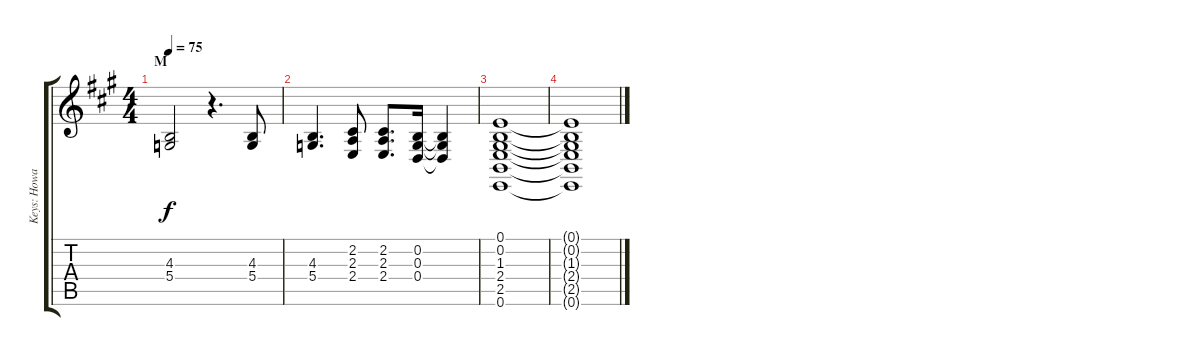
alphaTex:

\track ("Keys: Howard" "Keys: Howa") {instrument tremolostrings}
\staff {score tabs}
\tuning (E4 B3 G3 D3 A2 E2) {hide}
\ts (4 4)
\section ("" "M")
\tempo 75
\clef g2
\ks a
(4.3 5.4).2{dy f} r.4{d} (4.3 5.4).8 |
(4.3 5.4).4{d} (2.2 2.3 2.4).8 (2.2 2.3 2.4).8{d} (0.2 0.3 0.4).16 (0.2{t} 0.3{t} 0.4{t}).4 |
(0.1 0.2 1.3 2.4 2.5 0.6).1 |
(0.1{t} 0.2{t} 1.3{t} 2.4{t} 2.5{t} 0.6{t}).1
